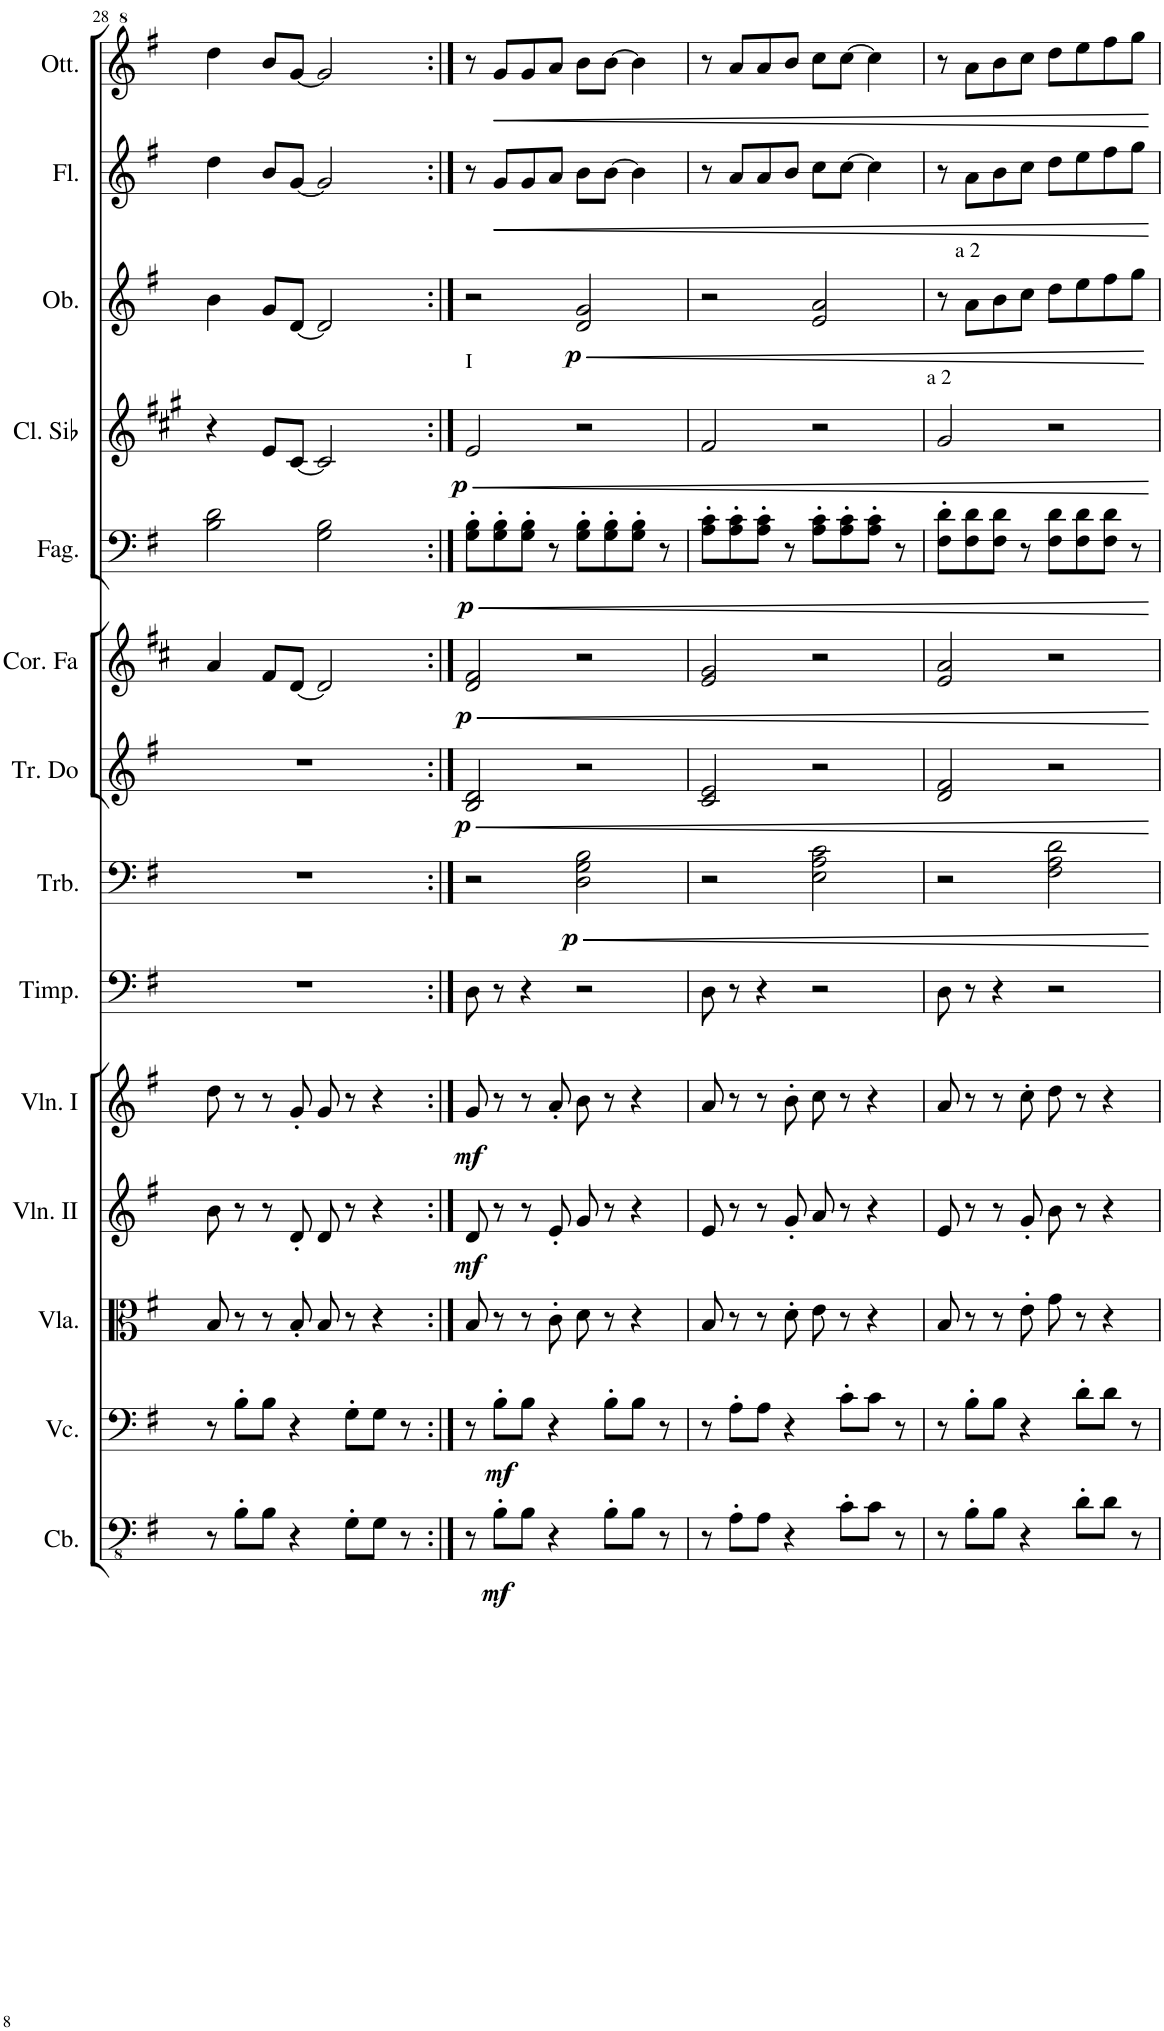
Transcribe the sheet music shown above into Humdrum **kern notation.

**kern	**dynam	**kern	**dynam	**kern	**kern	**dynam	**kern	**dynam	**kern	**kern	**dynam	**kern	**dynam	**kern	**dynam	**kern	**dynam	**kern	**dynam	**kern	**dynam	**kern	**dynam	**kern	**dynam
*part14	*part14	*part13	*part13	*part12	*part11	*part11	*part10	*part10	*part9	*part8	*part8	*part7	*part7	*part6	*part6	*part5	*part5	*part4	*part4	*part3	*part3	*part2	*part2	*part1	*part1
*staff14	*staff14	*staff13	*staff13	*staff12	*staff11	*staff11	*staff10	*staff10	*staff9	*staff8	*staff8	*staff7	*staff7	*staff6	*staff6	*staff5	*staff5	*staff4	*staff4	*staff3	*staff3	*staff2	*staff2	*staff1	*staff1
*I"Contrabbasso	*	*I"Violoncello	*	*I"Viola	*I"Violino II	*	*I"Violino I	*	*I"Timpani	*I"Trombone	*	*I"Tromba in Do	*	*I"Corno in Fa	*	*I"Fagotto	*	*I"Clarinetto in Sib	*	*I"Oboe	*	*I"Flauto	*	*I"Ottavino	*
*I'Cb.	*	*I'Vc.	*	*I'Vla.	*I'Vln. II	*	*I'Vln. I	*	*I'Timp.	*I'Trb.	*	*I'Tr. Do	*	*I'Cor. Fa	*	*I'Fag.	*	*I'Cl. Sib	*	*I'Ob.	*	*I'Fl.	*	*I'Ott.	*
!!LO:PB:g=z
*clefFv4	*	*clefF4	*	*clefC3	*clefG2	*	*clefG2	*	*clefF4	*clefF4	*	*clefG2	*	*clefG2	*	*clefF4	*	*clefG2	*	*clefG2	*	*clefG2	*	*clefG^2	*
*	*	*	*	*	*	*	*	*	*	*	*	*Trd1c2	*	*Trd4c7	*	*	*	*Trd1c2	*	*	*	*	*	*Trd-7c-12	*
*k[f#]	*	*k[f#]	*	*k[f#]	*k[f#]	*	*k[f#]	*	*k[f#]	*k[f#]	*	*k[f#]	*	*k[f#c#]	*	*k[f#]	*	*k[f#c#g#]	*	*k[f#]	*	*k[f#]	*	*k[f#]	*
*M4/4	*	*M4/4	*	*M4/4	*M4/4	*	*M4/4	*	*M4/4	*M4/4	*	*M4/4	*	*M4/4	*	*M4/4	*	*M4/4	*	*M4/4	*	*M4/4	*	*M4/4	*
=28	=28	=28	=28	=28	=28	=28	=28	=28	=28	=28	=28	=28	=28	=28	=28	=28	=28	=28	=28	=28	=28	=28	=28	=28	=28
8r	.	8r	.	8B/	8b\	.	8dd\	.	1r	1r	.	1r	.	4a/	.	2B\ 2d\	.	4r	.	4b\	.	4dd\	.	4ddd\	.
8BB'\L	.	8B'\L	.	8r	8r	.	8r	.	.	.	.	.	.	.	.	.	.	.	.	.	.	.	.	.	.
8BB\J	.	8B\J	.	8r	8r	.	8r	.	.	.	.	.	.	8f#/L	.	.	.	8e/L	.	8g/L	.	8b/L	.	8bb/L	.
4r	.	4r	.	8B'/	8d'/	.	8g'/	.	.	.	.	.	.	[8d/J	.	.	.	[8c#/J	.	[8d/J	.	[8g/J	.	[8gg/J	.
.	.	.	.	8B/	8d/	.	8g/	.	.	.	.	.	.	2d/]	.	2G\ 2B\	.	2c#/]	.	2d/]	.	2g/]	.	2gg/]	.
8GG'\L	.	8G'\L	.	8r	8r	.	8r	.	.	.	.	.	.	.	.	.	.	.	.	.	.	.	.	.	.
8GG\J	.	8G\J	.	4r	4r	.	4r	.	.	.	.	.	.	.	.	.	.	.	.	.	.	.	.	.	.
8r	.	8r	.	.	.	.	.	.	.	.	.	.	.	.	.	.	.	.	.	.	.	.	.	.	.
=29:|!	=29:|!	=29:|!	=29:|!	=29:|!	=29:|!	=29:|!	=29:|!	=29:|!	=29:|!	=29:|!	=29:|!	=29:|!	=29:|!	=29:|!	=29:|!	=29:|!	=29:|!	=29:|!	=29:|!	=29:|!	=29:|!	=29:|!	=29:|!	=29:|!	=29:|!
!	!	!	!	!	!	!	!	!	!	!	!	!	!	!	!	!	!	!LO:TX:a:t=I	!	!	!	!	!	!	!
!	!	!	!	!	!	!LO:DY:b	!	!LO:DY:b	!	!	!	!	!LO:HP:b	!	!LO:HP:b	!	!LO:HP:b	!	!LO:HP:b	!	!	!	!	!	!
!	!	!	!	!	!	!	!	!	!	!	!	!	!LO:DY:n=1:b	!	!LO:DY:n=1:b	!	!LO:DY:n=1:b	!	!LO:DY:n=1:b	!	!	!	!	!	!
8r	.	8r	.	8B/	8d/	mf	8g/	mf	8D\	2r	.	2B/ 2d/	< p	2d/ 2f#/	< p	8G\' 8B\'L	< p	2e/	< p	2r	.	8r	.	8r	.
!	!LO:DY:b	!	!LO:DY:b	!	!	!	!	!	!	!	!	!	!	!	!	!	!	!	!	!	!	!	!LO:HP:b	!	!LO:HP:b
8BB'\L	mf	8B'\L	mf	8r	8r	.	8r	.	8r	.	.	.	.	.	.	8G\' 8B\'	.	.	.	.	.	8g/L	<	8gg/L	<
8BB\J	.	8B\J	.	8r	8r	.	8r	.	4r	.	.	.	.	.	.	8G\' 8B\'J	.	.	.	.	.	8g/	.	8gg/	.
4r	.	4r	.	8c'\	8e'/	.	8a'/	.	.	.	.	.	.	.	.	8r	.	.	.	.	.	8a/J	.	8aa/J	.
!	!	!	!	!	!	!	!	!	!	!	!LO:HP:b	!	!	!	!	!	!	!	!	!	!LO:HP:b	!	!	!	!
!	!	!	!	!	!	!	!	!	!	!	!LO:DY:n=1:b	!	!	!	!	!	!	!	!	!	!LO:DY:n=1:b	!	!	!	!
.	.	.	.	8d\	8g/	.	8b\	.	2r	2D\ 2G\ 2B\	< p	2r	.	2r	.	8G\' 8B\'L	.	2r	.	2d/ 2g/	< p	8b\L	.	8bb\L	.
8BB'\L	.	8B'\L	.	8r	8r	.	8r	.	.	.	.	.	.	.	.	8G\' 8B\'	.	.	.	.	.	[8b\J	.	[8bb\J	.
8BB\J	.	8B\J	.	4r	4r	.	4r	.	.	.	.	.	.	.	.	8G\' 8B\'J	.	.	.	.	.	4b\]	.	4bb\]	.
8r	.	8r	.	.	.	.	.	.	.	.	.	.	.	.	.	8r	.	.	.	.	.	.	.	.	.
=30	=30	=30	=30	=30	=30	=30	=30	=30	=30	=30	=30	=30	=30	=30	=30	=30	=30	=30	=30	=30	=30	=30	=30	=30	=30
8r	.	8r	.	8B/	8e/	.	8a/	.	8D\	2r	.	2c/ 2e/	.	2e/ 2g/	.	8A\' 8c\'L	.	2f#/	.	2r	.	8r	.	8r	.
8AA'\L	.	8A'\L	.	8r	8r	.	8r	.	8r	.	.	.	.	.	.	8A\' 8c\'	.	.	.	.	.	8a/L	.	8aa/L	.
8AA\J	.	8A\J	.	8r	8r	.	8r	.	4r	.	.	.	.	.	.	8A\' 8c\'J	.	.	.	.	.	8a/	.	8aa/	.
4r	.	4r	.	8d'\	8g'/	.	8b'\	.	.	.	.	.	.	.	.	8r	.	.	.	.	.	8b/J	.	8bb/J	.
.	.	.	.	8e\	8a/	.	8cc\	.	2r	2E\ 2A\ 2c\	.	2r	.	2r	.	8A\' 8c\'L	.	2r	.	2e/ 2a/	.	8cc\L	.	8ccc\L	.
8C'\L	.	8c'\L	.	8r	8r	.	8r	.	.	.	.	.	.	.	.	8A\' 8c\'	.	.	.	.	.	[8cc\J	.	[8ccc\J	.
8C\J	.	8c\J	.	4r	4r	.	4r	.	.	.	.	.	.	.	.	8A\' 8c\'J	.	.	.	.	.	4cc\]	.	4ccc\]	.
8r	.	8r	.	.	.	.	.	.	.	.	.	.	.	.	.	8r	.	.	.	.	.	.	.	.	.
=31	=31	=31	=31	=31	=31	=31	=31	=31	=31	=31	=31	=31	=31	=31	=31	=31	=31	=31	=31	=31	=31	=31	=31	=31	=31
!	!	!	!	!	!	!	!	!	!	!	!	!	!	!	!	!	!	!LO:TX:a:t=a 2	!	!	!	!	!	!	!
8r	.	8r	.	8B/	8e/	.	8a/	.	8D\	2r	.	2d/ 2f#/	.	2e/ 2a/	.	8F#\' 8d\'L	.	2g#/	.	8r	.	8r	.	8r	.
!	!	!	!	!	!	!	!	!	!	!	!	!	!	!	!	!	!	!	!	!LO:TX:a:t=a 2	!	!	!	!	!
8BB'\L	.	8B'\L	.	8r	8r	.	8r	.	8r	.	.	.	.	.	.	8F#\ 8d\	.	.	.	8a\L	.	8a\L	.	8aa\L	.
8BB\J	.	8B\J	.	8r	8r	.	8r	.	4r	.	.	.	.	.	.	8F#\ 8d\J	.	.	.	8b\	.	8b\	.	8bb\	.
4r	.	4r	.	8e'\	8g'/	.	8cc'\	.	.	.	.	.	.	.	.	8r	.	.	.	8cc\J	.	8cc\J	.	8ccc\J	.
.	.	.	.	8g\	8b\	.	8dd\	.	2r	2F#\ 2A\ 2d\	.	2r	.	2r	.	8F#\ 8d\L	.	2r	.	8dd\L	.	8dd\L	.	8ddd\L	.
8D'\L	.	8d'\L	.	8r	8r	.	8r	.	.	.	.	.	.	.	.	8F#\ 8d\	.	.	.	8ee\	.	8ee\	.	8eee\	.
8D\J	.	8d\J	.	4r	4r	.	4r	.	.	.	.	.	.	.	.	8F#\ 8d\J	.	.	.	8ff#\	.	8ff#\	.	8fff#\	.
8r	.	8r	.	.	.	.	.	.	.	.	.	.	.	.	.	8r	.	.	.	8gg\J	.	8gg\J	.	8ggg\J	.
.	.	.	.	.	.	.	.	.	.	.	[	.	[	.	[	.	[	.	[	.	[	.	[	.	[
=	=	=	=	=	=	=	=	=	=	=	=	=	=	=	=	=	=	=	=	=	=	=	=	=	=
*-	*-	*-	*-	*-	*-	*-	*-	*-	*-	*-	*-	*-	*-	*-	*-	*-	*-	*-	*-	*-	*-	*-	*-	*-	*-
